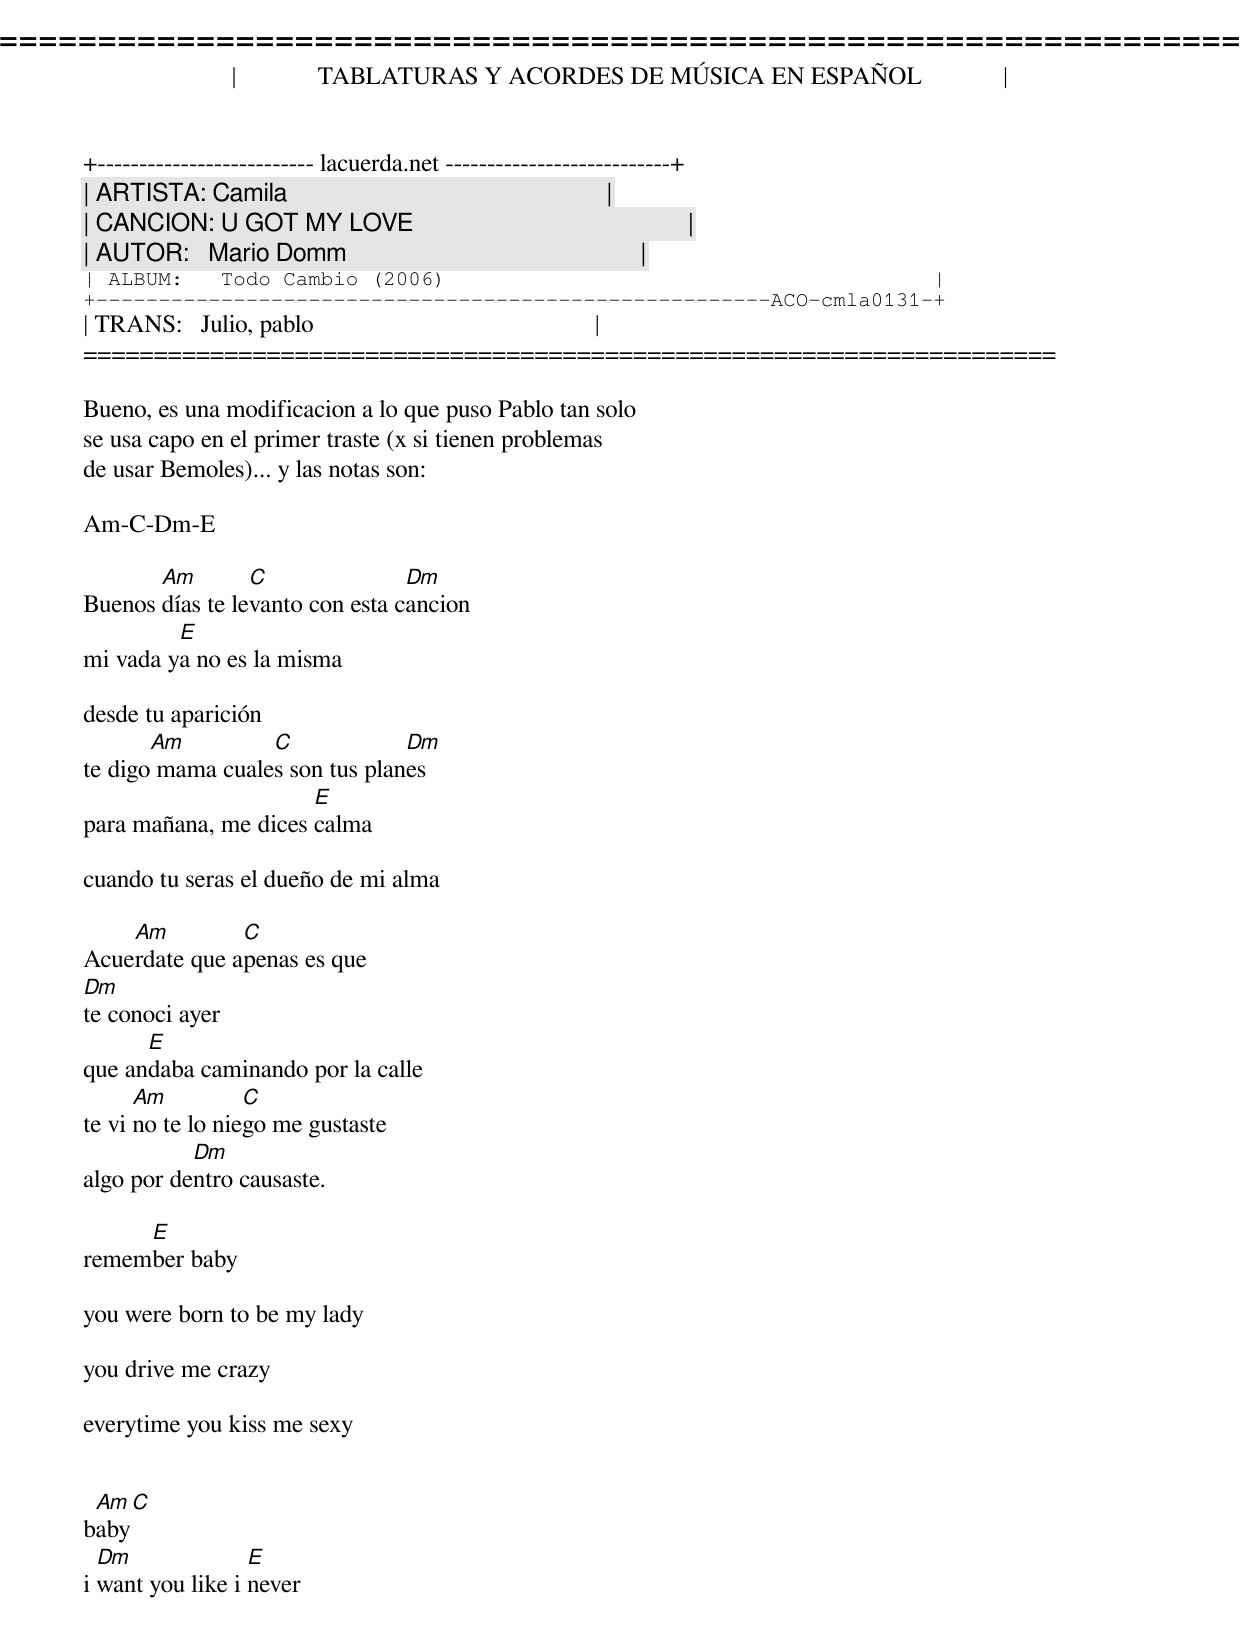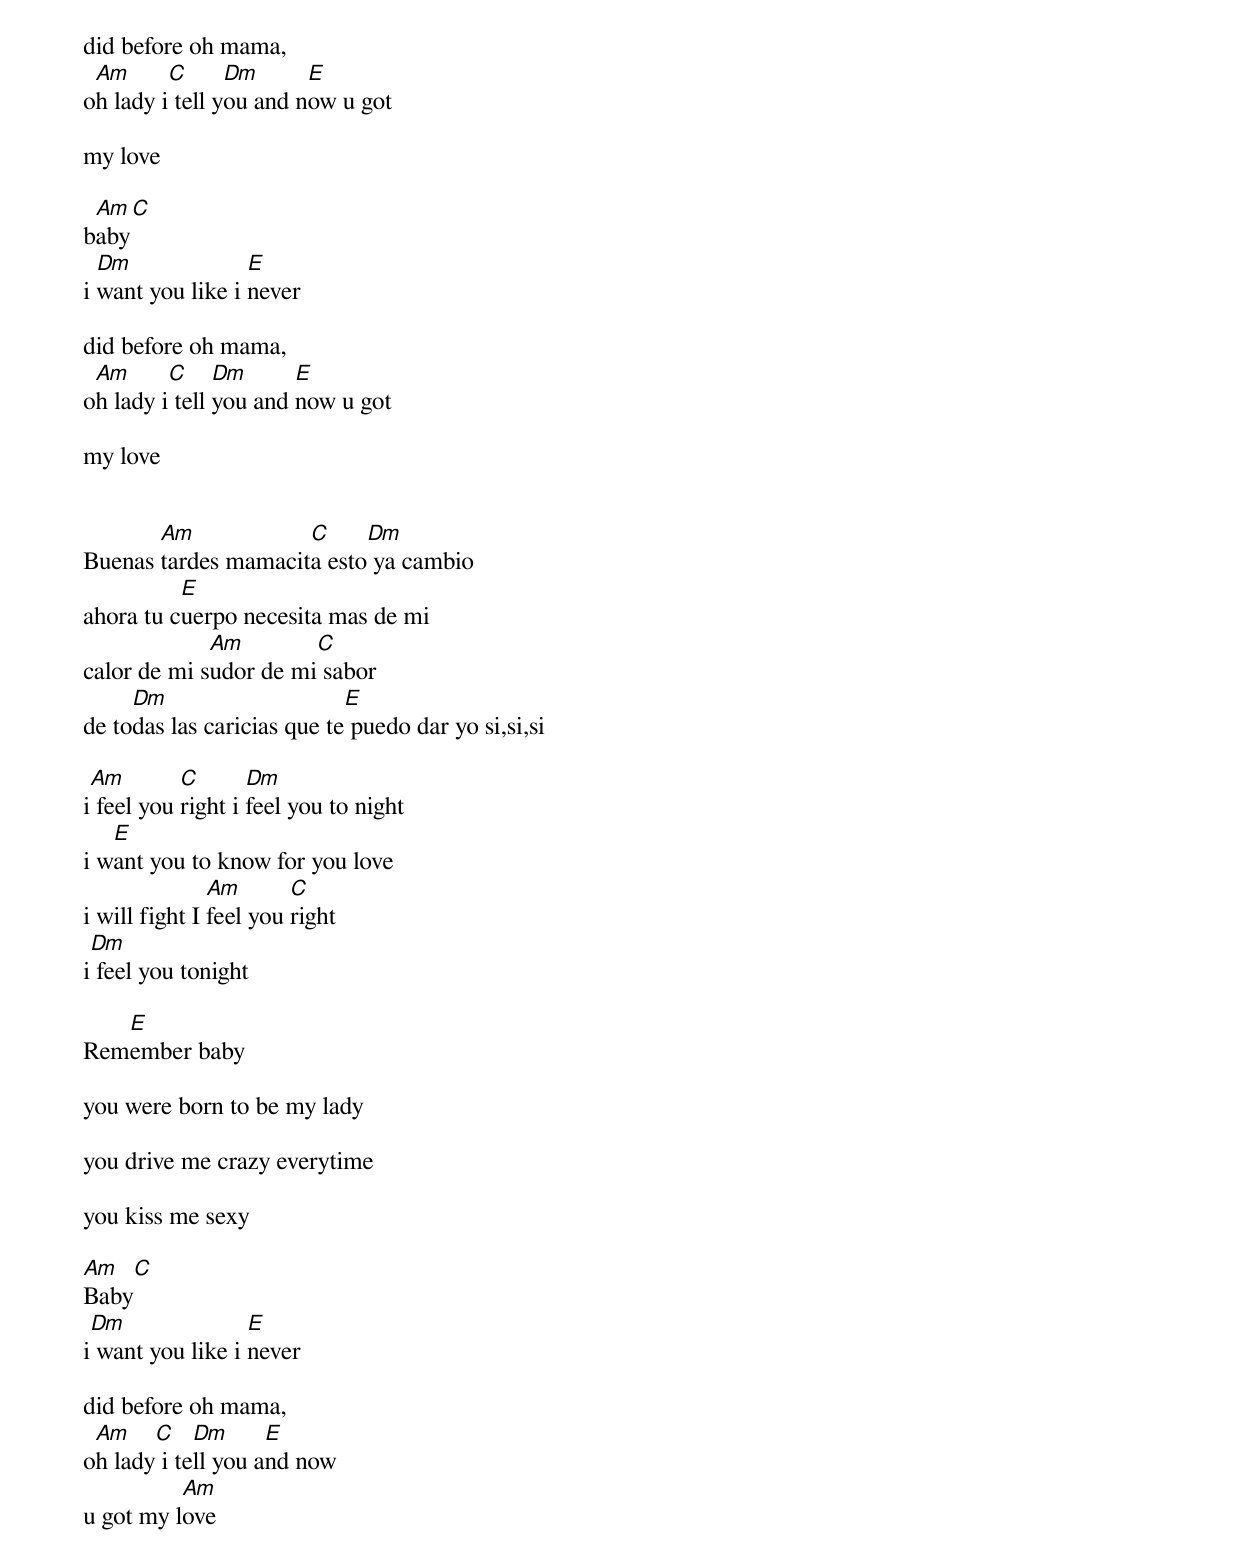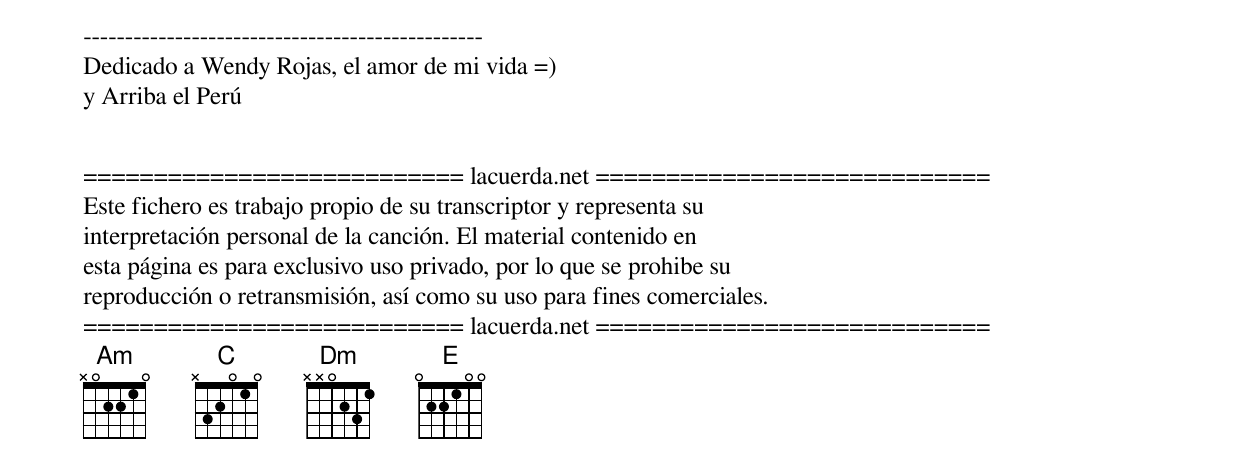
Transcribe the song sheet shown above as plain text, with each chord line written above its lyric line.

=====================================================================
|             TABLATURAS Y ACORDES DE MÚSICA EN ESPAÑOL             |
+-------------------------- lacuerda.net ---------------------------+
| ARTISTA: Camila                                                   |
| CANCION: U GOT MY LOVE                                            |
| AUTOR:   Mario Domm                                               |
| ALBUM:   Todo Cambio (2006)                                       |
+------------------------------------------------------ACO-cmla0131-+
| TRANS:   Julio, pablo                                             |
=====================================================================

Bueno, es una modificacion a lo que puso Pablo tan solo
se usa capo en el primer traste (x si tienen problemas
de usar Bemoles)... y las notas son:

Am-C-Dm-E

       Am        C               Dm
Buenos días te levanto con esta cancion
         E
mi vada ya no es la misma

desde tu aparición
       Am         C             Dm
te digo mama cuales son tus planes
                      E
para mañana, me dices calma

cuando tu seras el dueño de mi alma

    Am         C
Acuerdate que apenas es que
Dm
te conoci ayer
      E
que andaba caminando por la calle
      Am          C
te vi no te lo niego me gustaste
           Dm
algo por dentro causaste.

     E
remember baby

you were born to be my lady

you drive me crazy

everytime you kiss me sexy


 Am  C
baby
  Dm              E
i want you like i never

did before oh mama,
 Am      C      Dm      E
oh lady i tell you and now u got

my love

 Am  C
baby
  Dm              E
i want you like i never

did before oh mama,
 Am      C     Dm      E
oh lady i tell you and now u got

my love


       Am            C     Dm
Buenas tardes mamacita esto ya cambio
          E
ahora tu cuerpo necesita mas de mi
             Am        C
calor de mi sudor de mi sabor
     Dm                     E
de todas las caricias que te puedo dar yo si,si,si

 Am        C       Dm
i feel you right i feel you to night
   E
i want you to know for you love
               Am       C
i will fight I feel you right
 Dm
i feel you tonight

   E
Remember baby

you were born to be my lady

you drive me crazy everytime

you kiss me sexy

Am  C
Baby
 Dm               E
i want you like i never

did before oh mama,
 Am    C    Dm      E
oh lady i tell you and now
          Am
u got my love

------------------------------------------------
Dedicado a Wendy Rojas, el amor de mi vida =)
y Arriba el Perú


=========================== lacuerda.net ============================
Este fichero es trabajo propio de su transcriptor y representa su
interpretación personal de la canción. El material contenido en
esta página es para exclusivo uso privado, por lo que se prohibe su
reproducción o retransmisión, así como su uso para fines comerciales.
=========================== lacuerda.net ============================
